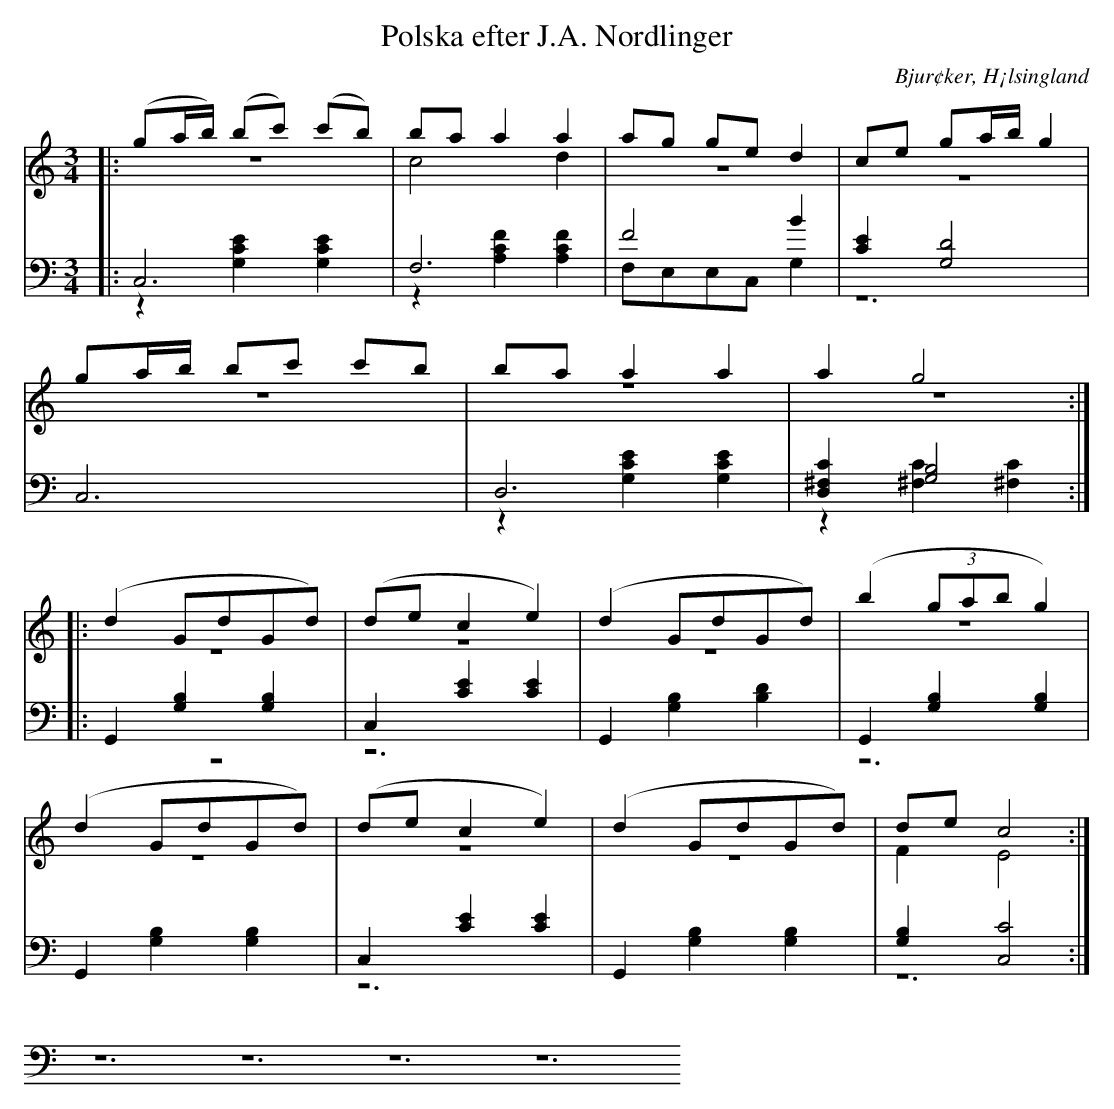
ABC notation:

X:1
T: Polska efter J.A. Nordlinger
O: Bjur¢ker, H¡lsingland
M: 3/4
L: 1/8
K: C
V:1
V:2 merge
V:3
V:4 merge
V:1
|:(ga/b/) (bc') (c'b)|ba a2 a2|ag ge d2|ce ga/b/ g2|
ga/b/ bc' c'b|ba a2 a2|a2 g4:|
|:(d2 GdGd) |(de c2 e2)|(d2 GdGd)|(b2 (3gab g2)|
(d2 GdGd)|(de c2 e2)|(d2 GdGd)|de c4:|
V:2
|:z6|c4 d2|z6|z6|
z6|z6|z6:|
|: z6 |z6|z6|z6|
z6|z6|z6|F2 E4:|
V:3 clef=bass
|:C,6 |F,6|F4 B2|[C2E2] [G,4D4]|
C,6|D,6|[D,2^F,2C2] [G,4B,4]:|
|:G,,2 [G,2B,2]  [G,2B,2]|C,2 [C2E2] [C2E2]|G,,2 [G,2B,2]  [B,2D2]|G,,2 [G,2B,2]  [G,2B,2]|
G,,2 [G,2B,2]  [G,2B,2]|C,2 [C2E2] [C2E2]|G,,2 [G,2B,2]  [G,2B,2]|[G,2B,2] [C,4C4]:|
V:4 clef=bass
|:z2 [G,2C2E2] [G,2C2E2]|z2 [A,2C2F2] [A,2C2F2]|F,E,E,C, G,2|z12|
z2 [G,2C2E2] [G,2C2E2]|z2 [^F,2C2] [^F,2C2]|z6:|
|:z12 |z12|z12|z12|
z12|z12|z12|z12:|
